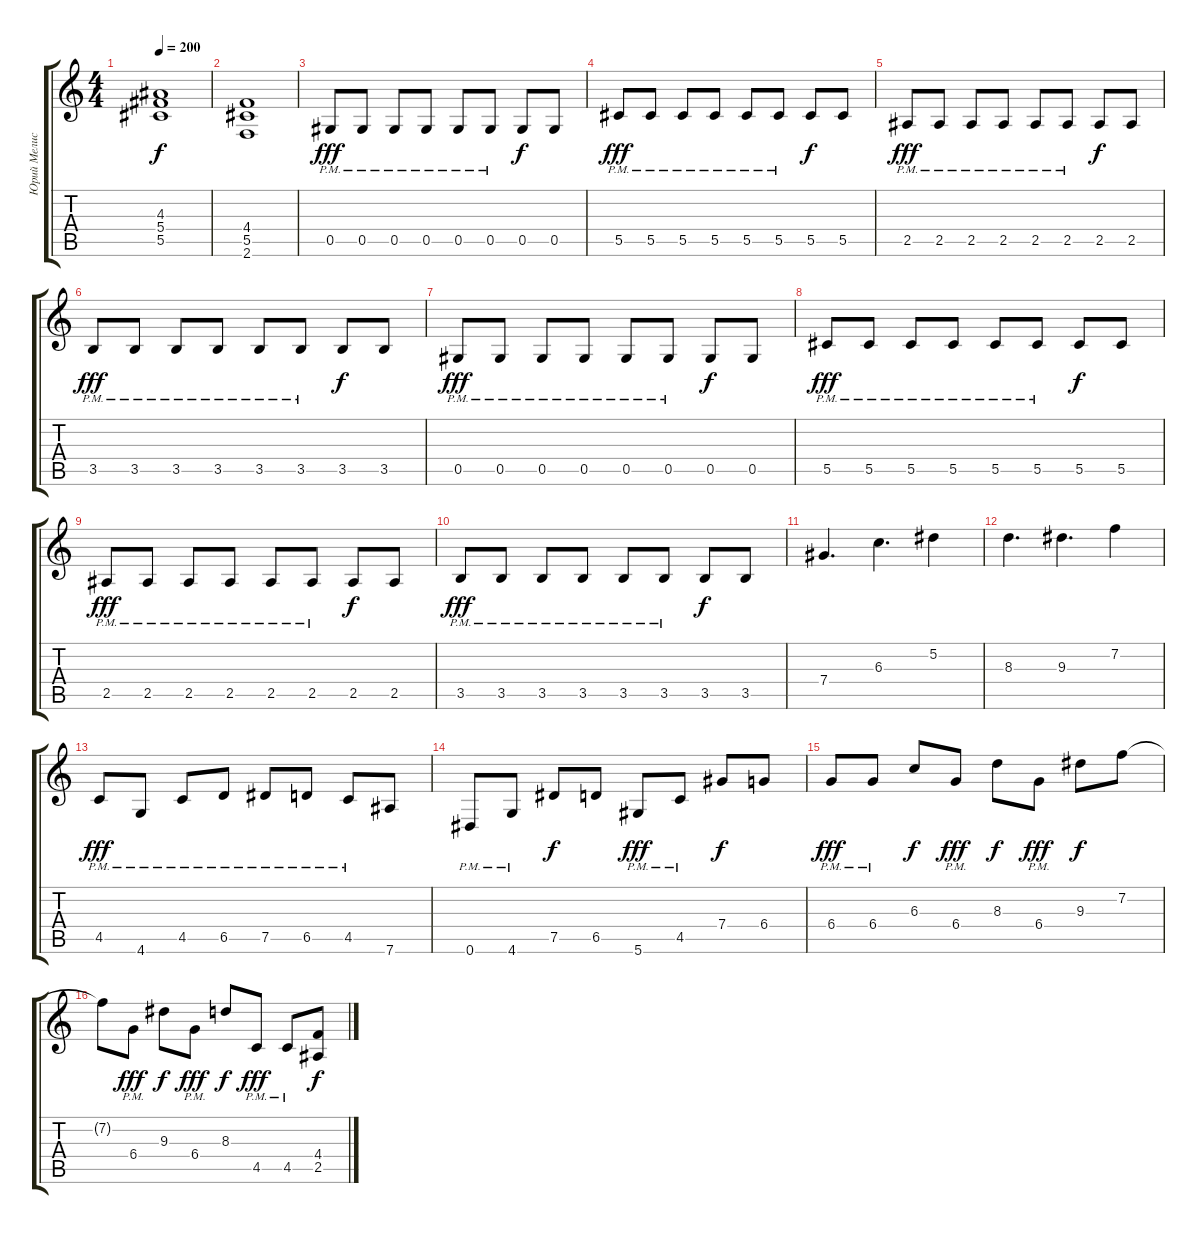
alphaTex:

\track ("Юрий Мелисов" "Юрий Мелис") {instrument distortionguitar}
\staff {score tabs}
\tuning (Eb4 Bb3 Gb3 Db3 Ab2 Eb2) {hide}
\ts (4 4)
\tempo 200
\clef g2
\ks c
(4.3 5.4 5.5).1{dy f} |
(4.4 5.5 2.6).1 |
0.5{pm}.8{dy fff} 0.5{pm}.8 0.5{pm}.8 0.5{pm}.8 0.5{pm}.8 0.5{pm}.8 0.5.8{dy f} 0.5.8 |
5.5{pm}.8{dy fff} 5.5{pm}.8 5.5{pm}.8 5.5{pm}.8 5.5{pm}.8 5.5{pm}.8 5.5.8{dy f} 5.5.8 |
2.5{pm}.8{dy fff} 2.5{pm}.8 2.5{pm}.8 2.5{pm}.8 2.5{pm}.8 2.5{pm}.8 2.5.8{dy f} 2.5.8 |
3.5{pm}.8{dy fff} 3.5{pm}.8 3.5{pm}.8 3.5{pm}.8 3.5{pm}.8 3.5{pm}.8 3.5.8{dy f} 3.5.8 |
0.5{pm}.8{dy fff} 0.5{pm}.8 0.5{pm}.8 0.5{pm}.8 0.5{pm}.8 0.5{pm}.8 0.5.8{dy f} 0.5.8 |
5.5{pm}.8{dy fff} 5.5{pm}.8 5.5{pm}.8 5.5{pm}.8 5.5{pm}.8 5.5{pm}.8 5.5.8{dy f} 5.5.8 |
2.5{pm}.8{dy fff} 2.5{pm}.8 2.5{pm}.8 2.5{pm}.8 2.5{pm}.8 2.5{pm}.8 2.5.8{dy f} 2.5.8 |
3.5{pm}.8{dy fff} 3.5{pm}.8 3.5{pm}.8 3.5{pm}.8 3.5{pm}.8 3.5{pm}.8 3.5.8{dy f} 3.5.8 |
7.4.4{d balance 8} 6.3.4{d} 5.2.4 |
8.3.4{d} 9.3.4{d} 7.2.4 |
4.5{pm}.8{dy fff} 4.6{pm}.8 4.5{pm}.8 6.5{pm}.8 7.5{pm}.8 6.5{pm}.8 4.5{pm}.8 7.6.8 |
0.6{pm}.8 4.6{pm}.8 7.5.8{dy f} 6.5.8 5.6{pm}.8{dy fff} 4.5{pm}.8 7.4.8{dy f} 6.4.8 |
6.4{pm}.8{dy fff} 6.4{pm}.8 6.3.8{dy f} 6.4{pm}.8{dy fff} 8.3.8{dy f} 6.4{pm}.8{dy fff} 9.3.8{dy f} 7.2.8 |
7.2{t}.8 6.4{pm}.8{dy fff} 9.3.8{dy f} 6.4{pm}.8{dy fff} 8.3.8{dy f} 4.5{pm}.8{dy fff} 4.5{pm}.8 (4.4 2.5).8{dy f balance 3}
